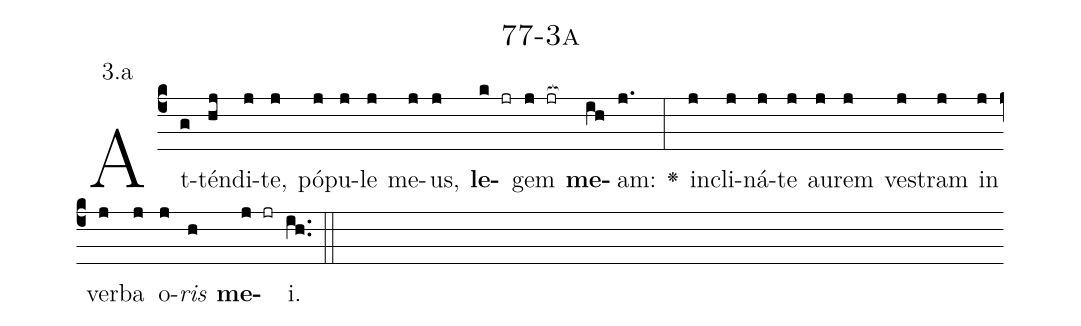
name: 77-3a;
annotation: 3.a;
%%
(c4)At(g)tén(hj)di(j)te,(j) pó(j)pu(j)le(j) me(j)us,(j) <b>le</b>(k jr)gem(j jr[ocb:1{]) <b>me</b>(ih[ocb:0}])am:(j.) <v>\greheightstar</v>(:) in(j)cli(j)ná(j)te(j) au(j)rem(j) ves(j)tram(j) in(j) ver(j)ba(j) o(j)<i>ris</i>(h) <b>me</b>(j jr)i.(ih..) (::)


%E(j) u(j) o(j) u(h) a(j) e.(ih..) (::)
